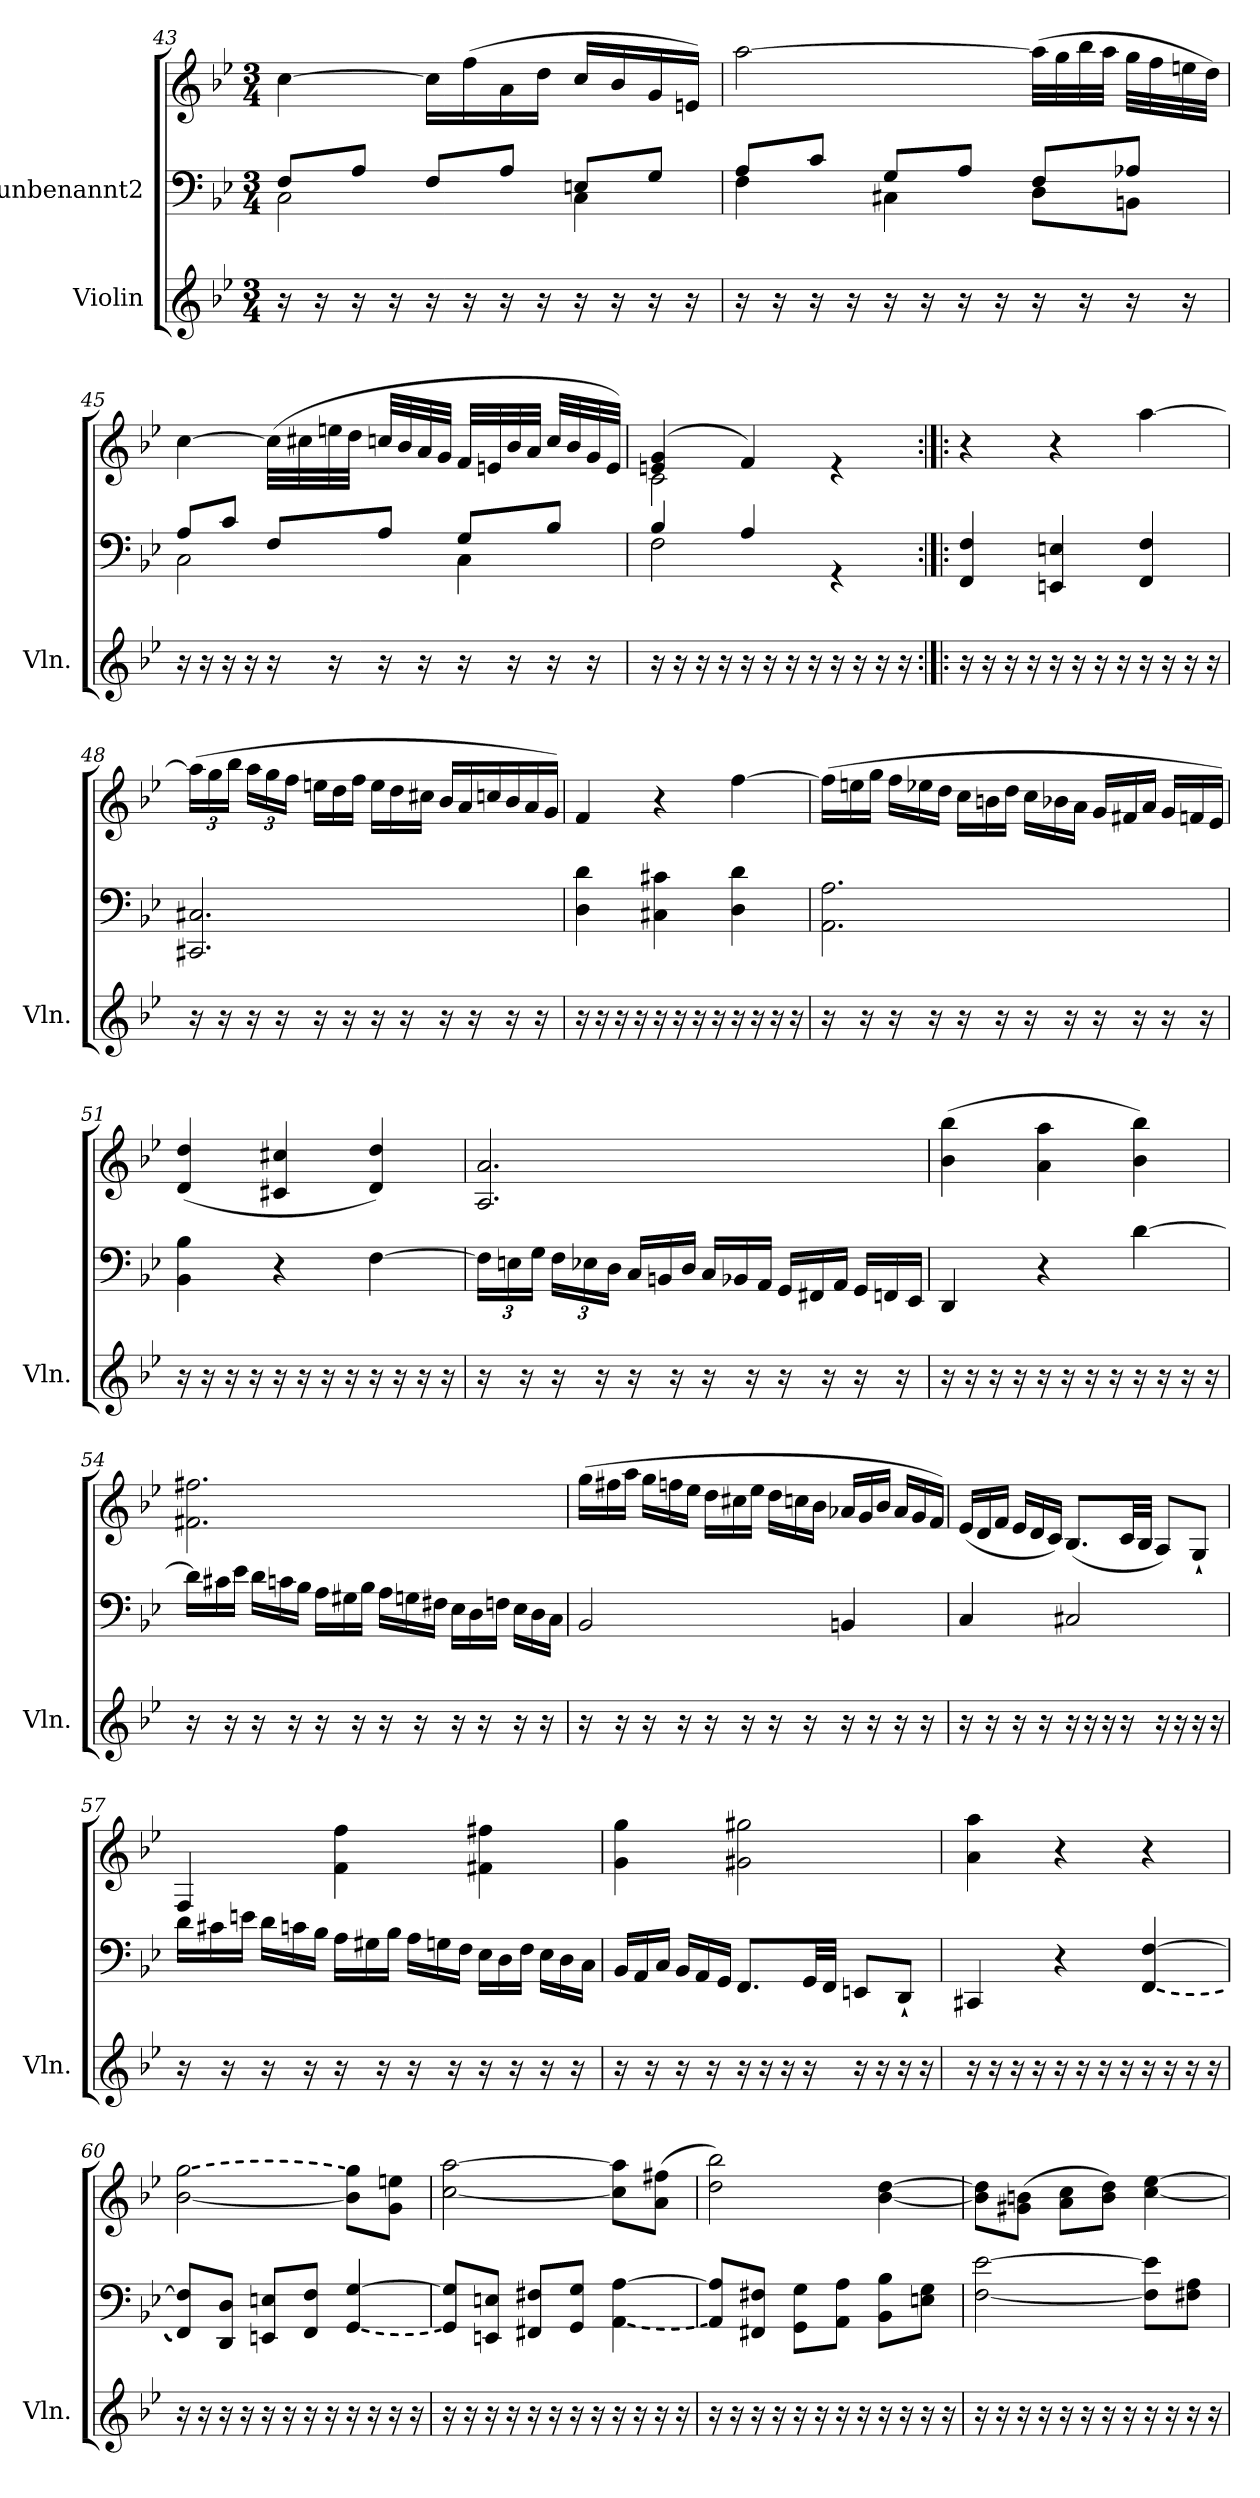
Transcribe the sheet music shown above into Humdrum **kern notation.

**kern	**kern	**kern
*part2	*part1	*part1
*staff3	*staff2	*staff1
*I"Violin	*I"unbenannt2	*
*I'Vln.	*	*
*clefG2	*clefF4	*clefG2
*k[b-e-]	*k[b-e-]	*k[b-e-]
*M3/4	*M3/4	*M3/4
=43	=43	=43
*	*^	*
16r	8F/L	2C\	[4cc\
16r	.	.	.
16r	8A/J	.	.
16r	.	.	.
16r	8F/L	.	16cc\LL]
16r	.	.	(>16ff\
16r	8A/J	.	16a\
16r	.	.	16dd\JJ
16r	8En/L	4C\	16cc/LL
16r	.	.	16b-/
16r	8G/J	.	16g/
16r	.	.	16en/JJ)
!!LO:PB:g=z
=44	=44	=44	=44
16r	8A/L	4F\	[2aa\
16r	.	.	.
16r	8c/J	.	.
16r	.	.	.
16r	8G/L	4C#X\	.
16r	.	.	.
16r	8A/J	.	.
16r	.	.	.
16r	8F/L	8D\L	(>32aa\LLL]
.	.	.	32gg\
16r	.	.	32bb-\
.	.	.	32aa\JJJ
16r	8A-X/J	8BBn\J	32gg\LLL
.	.	.	32ff\
16r	.	.	32een\
.	.	.	32dd\JJJ)
=45	=45	=45	=45
16r	8A/L	2C\	[4cc\
16r	.	.	.
16r	8c/J	.	.
16r	.	.	.
16r	8F/L	.	(>32cc\LLL]
.	.	.	32cc#X\
16r	.	.	32een\
.	.	.	32dd\JJJ
16r	8A/J	.	32ccn/LLL
.	.	.	32b-/
16r	.	.	32a/
.	.	.	32g/JJJ
16r	8G/L	4C\	32f/LLL
.	.	.	32en/
16r	.	.	32b-/
.	.	.	32a/JJJ
16r	8B-/J	.	32cc/LLL
.	.	.	32b-/
16r	.	.	32g/
.	.	.	32e/JJJ)
=46	=46	=46	=46
*	*	*	*^
16r	4B-/	2F\	(>4en/ 4g/	2c\
16r	.	.	.	.
16r	.	.	.	.
16r	.	.	.	.
16r	4A/	.	4f/)	.
16r	.	.	.	.
16r	.	.	.	.
16r	.	.	.	.
16r	4rGG	4ryy	4re	4ryy
16r	.	.	.	.
16r	.	.	.	.
16r	.	.	.	.
*	*v	*v	*	*
*	*	*v	*v
!!LO:LB:g=z
=47:|!|:	=47:|!|:	=47:|!|:
16r	4FF/ 4F/	4r
16r	.	.
16r	.	.
16r	.	.
16r	4EEn/ 4En/	4r
16r	.	.
16r	.	.
16r	.	.
16r	4FF/ 4F/	[4aa\
16r	.	.
16r	.	.
16r	.	.
=48	=48	=48
*	*	*Xbrackettup
16r	2.CC#X/ 2.C#X/	(>24aa\LL]
.	.	24gg\
16r	.	.
.	.	24bb-\JJ
16r	.	24aa\LL
.	.	24gg\
16r	.	.
.	.	24ff\JJ
*	*	*Xtuplet
16r	.	24een\LL
.	.	24dd\
16r	.	.
.	.	24ff\JJ
16r	.	24ee\LL
.	.	24dd\
16r	.	.
.	.	24cc#X\JJ
16r	.	24b-/LL
.	.	24a/
16r	.	.
.	.	24ccn/
16r	.	24b-/
.	.	24a/
16r	.	.
.	.	24g/JJ)
=49	=49	=49
16r	4D\ 4d\	4f/
16r	.	.
16r	.	.
16r	.	.
16r	4C#X\ 4c#X\	4r
16r	.	.
16r	.	.
16r	.	.
16r	4D\ 4d\	[4ff\
16r	.	.
16r	.	.
16r	.	.
!!LO:LB:g=z
=50	=50	=50
16r	2.AA\ 2.A\	(>24ff\LL]
.	.	24een\
16r	.	.
.	.	24gg\JJ
16r	.	24ff\LL
.	.	24ee-X\
16r	.	.
.	.	24dd\JJ
16r	.	24cc\LL
.	.	24bn\
16r	.	.
.	.	24dd\JJ
16r	.	24cc\LL
.	.	24b-X\
16r	.	.
.	.	24a\JJ
16r	.	24g/LL
.	.	24f#X/
16r	.	.
.	.	24a/JJ
16r	.	24g/LL
.	.	24fn/
16r	.	.
.	.	24e-/JJ)
=51	=51	=51
16r	4BB-\ 4B-\	(<4d/ 4dd/
16r	.	.
16r	.	.
16r	.	.
16r	4r	4c#X/ 4cc#X/
16r	.	.
16r	.	.
16r	.	.
16r	[4F\	4d/ 4dd/)
16r	.	.
16r	.	.
16r	.	.
!!LO:LB:g=z
=52	=52	=52
*	*Xbrackettup	*
16r	24F\LL]	2.A/ 2.a/
.	24En\	.
16r	.	.
.	24G\JJ	.
16r	24F\LL	.
.	24E-X\	.
16r	.	.
.	24D\JJ	.
*	*Xtuplet	*
16r	24C/LL	.
.	24BBn/	.
16r	.	.
.	24D/JJ	.
16r	24C/LL	.
.	24BB-X/	.
16r	.	.
.	24AA/JJ	.
16r	24GG/LL	.
.	24FF#X/	.
16r	.	.
.	24AA/JJ	.
16r	24GG/LL	.
.	24FFn/	.
16r	.	.
.	24EE-/JJ	.
!!LO:PB:g=z
=53	=53	=53
16r	4DD/	(>4b-\ 4bb-\
16r	.	.
16r	.	.
16r	.	.
16r	4r	4a\ 4aa\
16r	.	.
16r	.	.
16r	.	.
16r	[4d\	4b-\ 4bb-\)
16r	.	.
16r	.	.
16r	.	.
=54	=54	=54
16r	24d\LL]	2.f#X\ 2.ff#X\
.	24c#X\	.
16r	.	.
.	24e-\JJ	.
16r	24d\LL	.
.	24cn\	.
16r	.	.
.	24B-\JJ	.
16r	24A\LL	.
.	24G#X\	.
16r	.	.
.	24B-\JJ	.
16r	24A\LL	.
.	24Gn\	.
16r	.	.
.	24F#X\JJ	.
16r	24E-\LL	.
.	24D\	.
16r	.	.
.	24Fn\JJ	.
16r	24E-\LL	.
.	24D\	.
16r	.	.
.	24C\JJ	.
!!LO:LB:g=z
=55	=55	=55
16r	2BB-/	(>24gg\LL
.	.	24ff#X\
16r	.	.
.	.	24aa\JJ
16r	.	24gg\LL
.	.	24ffn\
16r	.	.
.	.	24ee-\JJ
16r	.	24dd\LL
.	.	24cc#X\
16r	.	.
.	.	24ee-\JJ
16r	.	24dd\LL
.	.	24ccn\
16r	.	.
.	.	24b-\JJ
16r	4BBn/	24a-X/LL
.	.	24g/
16r	.	.
.	.	24b-/JJ
16r	.	24a-/LL
.	.	24g/
16r	.	.
.	.	24f/JJ)
!!LO:LB:g=z
=56	=56	=56
16r	4C/	(<24e-/LL
.	.	24d/
16r	.	.
.	.	24f/JJ
16r	.	24e-/LL
.	.	24d/
16r	.	.
.	.	24c/JJ)
16r	2C#X/	(<8.B-/L
16r	.	.
16r	.	.
16r	.	32c/LL
.	.	32B-/JJJ
16r	.	8A/L)
16r	.	.
16r	.	8G`/J
16r	.	.
=57	=57	=57
16r	24d\LL	4F/
.	24c#X\	.
16r	.	.
.	24en\JJ	.
16r	24d\LL	.
.	24cn\	.
16r	.	.
.	24B-\JJ	.
16r	24A\LL	4f\ 4ff\
.	24G#X\	.
16r	.	.
.	24B-\JJ	.
16r	24A\LL	.
.	24Gn\	.
16r	.	.
.	24F\JJ	.
16r	24E-\LL	4f#X\ 4ff#X\
.	24D\	.
16r	.	.
.	24F\JJ	.
16r	24E-\LL	.
.	24D\	.
16r	.	.
.	24C\JJ	.
!!LO:LB:g=z
=58	=58	=58
16r	24BB-/LL	4g\ 4gg\
.	24AA/	.
16r	.	.
.	24C/JJ	.
16r	24BB-/LL	.
.	24AA/	.
16r	.	.
.	24GG/JJ	.
16r	8.FF/L	2g#X\ 2gg#X\
16r	.	.
16r	.	.
16r	32GG/LL	.
.	32FF/JJJ	.
16r	8EEn/L	.
16r	.	.
16r	8DD`/J	.
16r	.	.
=59	=59	=59
16r	4CC#X/	4a\ 4aa\
16r	.	.
16r	.	.
16r	.	.
16r	4r	4r
16r	.	.
16r	.	.
16r	.	.
!	!LO:T:n=1:dash	!
16r	[4FF/ [4F/	4r
16r	.	.
16r	.	.
16r	.	.
=60	=60	=60
!	!	!LO:T:n=2:dash
16r	8FF/] 8F/]L	[2b-\ [2gg\
16r	.	.
16r	8DD/ 8D/J	.
16r	.	.
16r	8EEn/ 8En/L	.
16r	.	.
16r	8FF/ 8F/J	.
16r	.	.
!	!LO:T:n=1:dash	!
16r	[4GG/ [4G/	8b-\] 8gg\]L
16r	.	.
16r	.	8g\ 8een\J
16r	.	.
!!LO:PB:g=z
=61	=61	=61
16r	8GG/] 8G/]L	[2cc\ [2aa\
16r	.	.
16r	8EEn/ 8En/J	.
16r	.	.
16r	8FF#X/ 8F#X/L	.
16r	.	.
16r	8GG/ 8G/J	.
16r	.	.
!	!LO:T:n=1:dash	!
16r	[4AA\ [4A\	8cc\] 8aa\]L
16r	.	.
16r	.	(>8a\ 8ff#X\J
16r	.	.
=62	=62	=62
16r	8AA/] 8A/]L	2dd\ 2bb-\)
16r	.	.
16r	8FF#X/ 8F#X/J	.
16r	.	.
16r	8GG\ 8G\L	.
16r	.	.
16r	8AA\ 8A\J	.
16r	.	.
16r	8BB-\ 8B-\L	[4b-\ [4dd\
16r	.	.
16r	8En\ 8G\J	.
16r	.	.
=63	=63	=63
16r	[2F\ [2e-\	8b-\] 8dd\]L
16r	.	.
16r	.	(>8g#X\ 8bn\J
16r	.	.
16r	.	8a\ 8cc\L
16r	.	.
16r	.	8b\ 8dd\J)
16r	.	.
16r	8F\] 8e-\]L	[4cc\ [4ee-\
16r	.	.
16r	8F#X\ 8A\J	.
16r	.	.
=	=	=
*-	*-	*-
